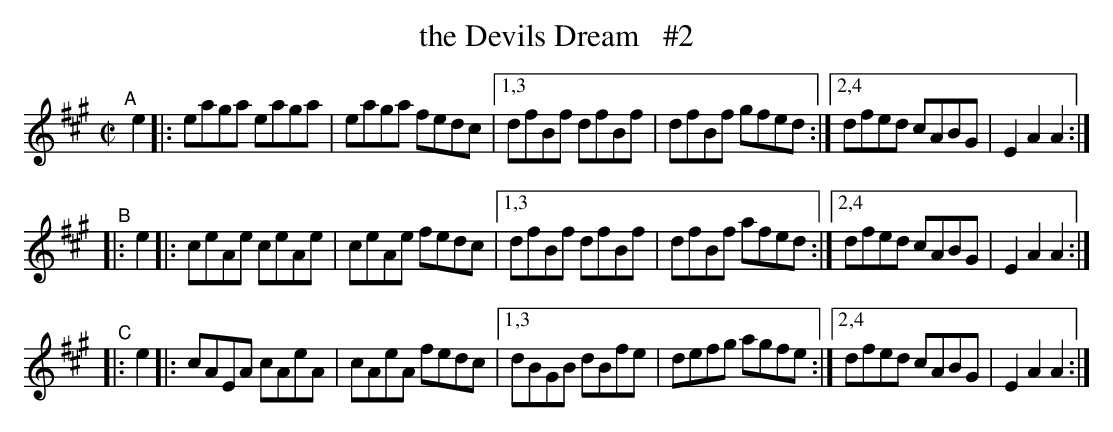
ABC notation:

X:1
T: the Devils Dream   #2
M: C|
L: 1/8
K: A
"^A"[|] e2 |:\
eaga eaga | eaga fedc |[1,3 dfBf dfBf | dfBf gfed :|[2,4 dfed cABG | E2A2 A2 :|
"^B"|: e2 |:\
ceAe ceAe | ceAe fedc |[1,3 dfBf dfBf | dfBf afed :|[2,4 dfed cABG | E2A2 A2 :|
"^C"|: e2 |:\
cAEA cAeA | cAeA fedc |[1,3 dBGB dBfe | defg agfe :|[2,4 dfed cABG | E2A2 A2 :|
